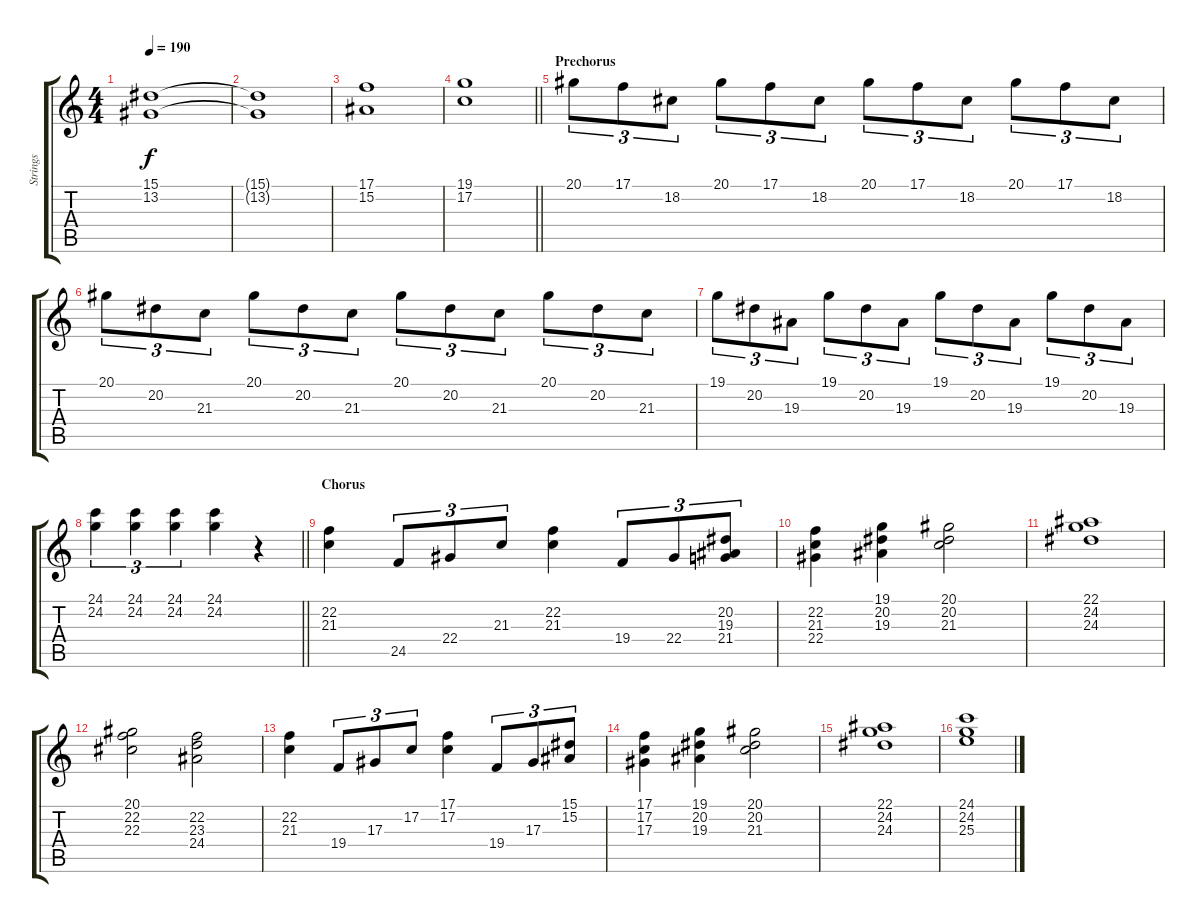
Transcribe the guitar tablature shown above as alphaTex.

\track ("Strings" "Strings") {instrument stringensemble1}
\staff {score tabs}
\tuning (C4 G3 Eb3 Bb2 F2 C2) {hide}
\ts (4 4)
\tempo 190
\clef g2
\ks c
(15.1 13.2).1{dy f} |
(15.1{t} 13.2{t}).1 |
(17.1 15.2).1 |
\barLineRight lightlight
(19.1 17.2).1 |
\section ("" "Prechorus")
20.1.8{tu (3 2)} 17.1.8{tu (3 2)} 18.2.8{tu (3 2)} 20.1.8{tu (3 2)} 17.1.8{tu (3 2)} 18.2.8{tu (3 2)} 20.1.8{tu (3 2)} 17.1.8{tu (3 2)} 18.2.8{tu (3 2)} 20.1.8{tu (3 2)} 17.1.8{tu (3 2)} 18.2.8{tu (3 2)} |
20.1.8{tu (3 2)} 20.2.8{tu (3 2)} 21.3.8{tu (3 2)} 20.1.8{tu (3 2)} 20.2.8{tu (3 2)} 21.3.8{tu (3 2)} 20.1.8{tu (3 2)} 20.2.8{tu (3 2)} 21.3.8{tu (3 2)} 20.1.8{tu (3 2)} 20.2.8{tu (3 2)} 21.3.8{tu (3 2)} |
19.1.8{tu (3 2)} 20.2.8{tu (3 2)} 19.3.8{tu (3 2)} 19.1.8{tu (3 2)} 20.2.8{tu (3 2)} 19.3.8{tu (3 2)} 19.1.8{tu (3 2)} 20.2.8{tu (3 2)} 19.3.8{tu (3 2)} 19.1.8{tu (3 2)} 20.2.8{tu (3 2)} 19.3.8{tu (3 2)} |
\barLineRight lightlight
(24.1 24.2).4{tu (3 2)} (24.1 24.2).4{tu (3 2)} (24.1 24.2).4{tu (3 2)} (24.1 24.2).4 r.4 |
\section ("" "Chorus")
(22.2 21.3).4 24.5.8{tu (3 2)} 22.4.8{tu (3 2)} 21.3.8{tu (3 2)} (22.2 21.3).4 19.4.8{tu (3 2)} 22.4.8{tu (3 2)} (20.2 19.3 21.4).8{tu (3 2)} |
(22.2 21.3 22.4).4 (19.1 20.2 19.3).4 (20.1 20.2 21.3).2 |
(22.1 24.2 24.3).1 |
(20.1 22.2 22.3).2 (22.2 23.3 24.4).2 |
(22.2 21.3).4 19.4.8{tu (3 2)} 17.3.8{tu (3 2)} 17.2.8{tu (3 2)} (17.1 17.2).4 19.4.8{tu (3 2)} 17.3.8{tu (3 2)} (15.1 15.2).8{tu (3 2)} |
(17.1 17.2 17.3).4 (19.1 20.2 19.3).4 (20.1 20.2 21.3).2 |
(22.1 24.2 24.3).1 |
(24.1 24.2 25.3).1
